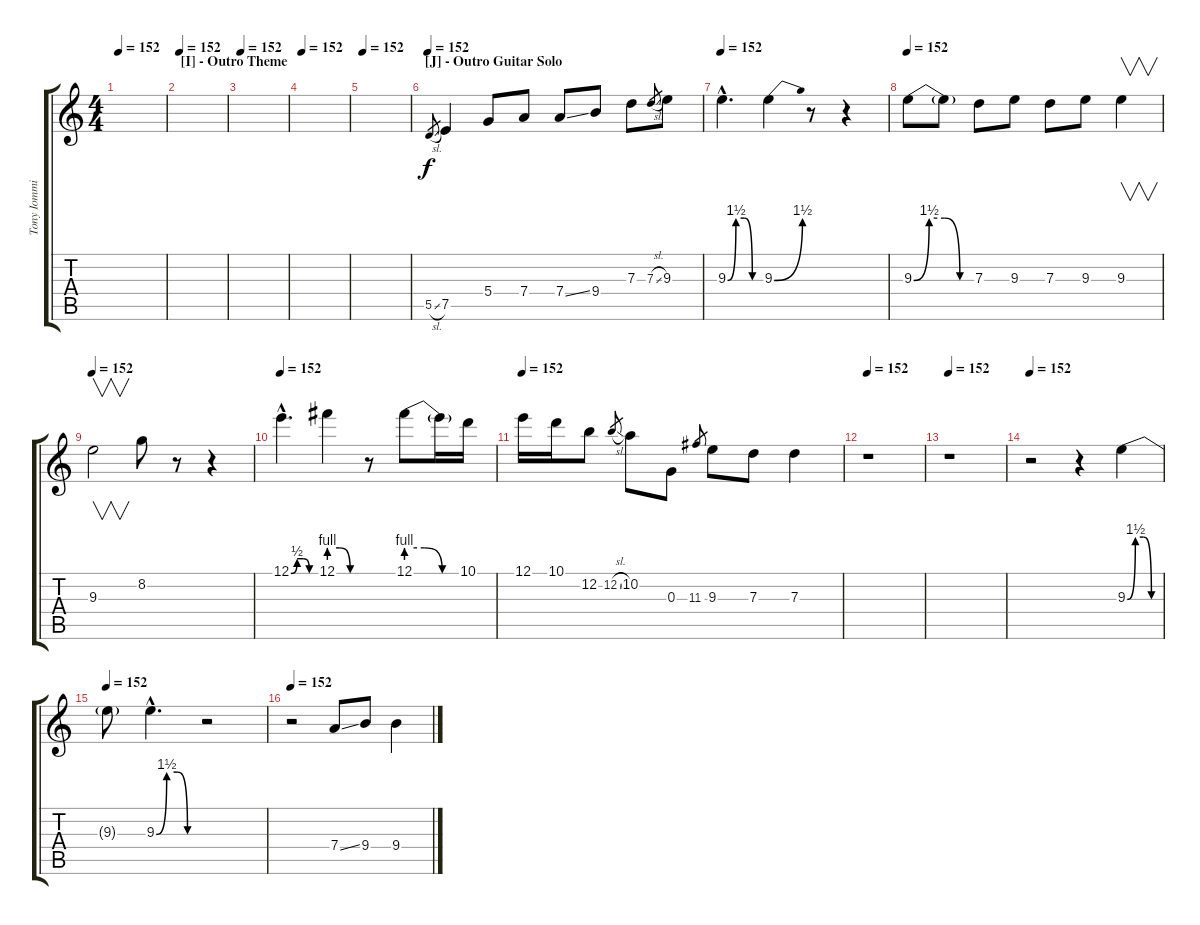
\track ("Tony Iommi 2nd Solo Guitar" "Tony Iommi") {instrument distortionguitar}
\staff {score tabs}
\tuning (E4 B3 G3 D3 A2 E2) {hide}
\ts (4 4)
\tempo 152
\clef g2
\ks c
|
\section ("" "[I] - Outro Theme")
\tempo 152
|
\tempo 152
|
\tempo 152
|
\tempo 152
|
\section ("" "[J] - Outro Guitar Solo")
\tempo 152
5.5{sl}.8{gr} 7.5.4 5.4.8 7.4.8 7.4{ss}.8 9.4.8 7.3.8 7.3{sl}.8{gr} 9.3.8 |
\tempo 152
9.3{be (custom 0 0 15 6 30 6 45 0 60 0) hac}.4{d} 9.3{be (bend 0 0 60 6)}.4 r.8 r.4 |
\tempo 152
9.3{be (custom 0 0 15 6 30 6 45 0 60 0)}.8 9.3{t}.8 7.3.8 9.3.8 7.3.8 9.3.8 9.3.4{v} |
\tempo 152
9.3.2{v} 8.2.8 r.8 r.4 |
\tempo 152
12.1{be (custom 0 0 15 2 30 2 45 0 60 0) hac}.4{d} 12.1{be (custom 0 4 20 4 40 0 60 0)}.4 r.8 12.1{be (custom 0 4 20 4 40 0 60 0)}.8 12.1{t}.16 10.1.16 |
\tempo 152
12.1.16 10.1.16 12.2.8 12.2{sl}.8{gr} 10.2.8 0.3.8 11.3.8{gr} 9.3.8 7.3.8 7.3.4 |
\tempo 152
r.1 |
\tempo 152
r.1 |
\tempo 152
r.2 r.4 9.3{be (custom 0 0 15 6 30 6 45 0 60 0)}.4 |
\tempo 152
9.3{t}.8 9.3{be (custom 0 0 15 6 30 6 45 0 60 0) hac}.4{d} r.2 |
\tempo 152
r.2 7.4{ss}.8 9.4.8 9.4.4
